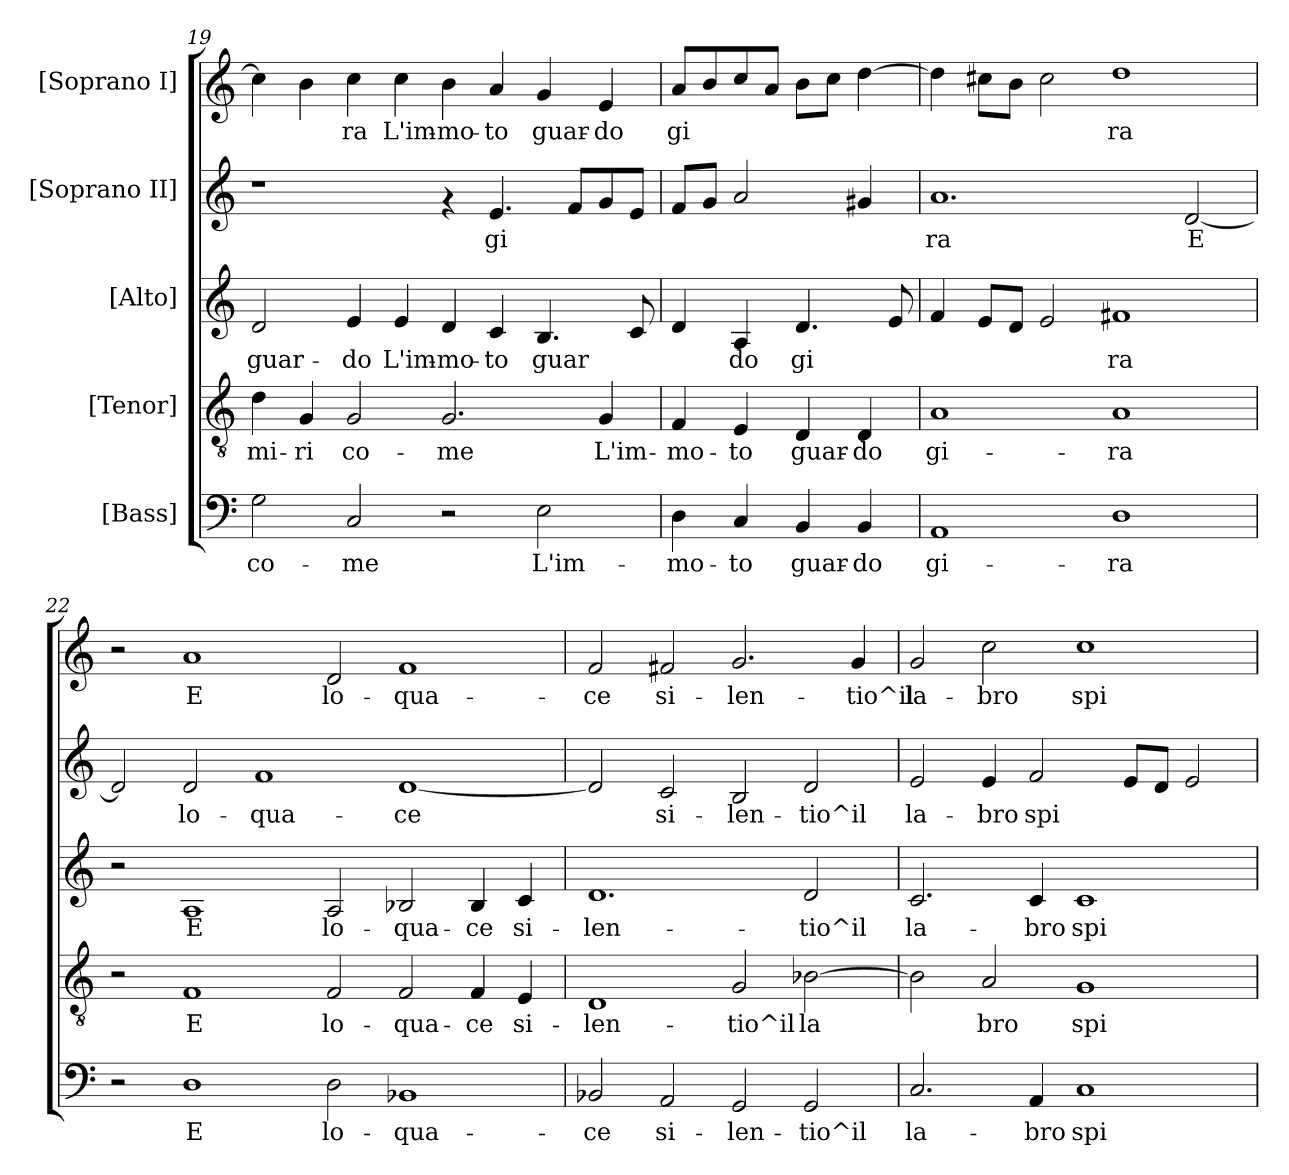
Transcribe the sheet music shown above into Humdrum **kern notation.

**kern	**text	**kern	**text	**kern	**text	**kern	**text	**kern	**text
*part5	*part5	*part4	*part4	*part3	*part3	*part2	*part2	*part1	*part1
*staff5	*staff5	*staff4	*staff4	*staff3	*staff3	*staff2	*staff2	*staff1	*staff1
*I"[Bass]	*	*I"[Tenor]	*	*I"[Alto]	*	*I"[Soprano II]	*	*I"[Soprano I]	*
!!LO:PB:g=z
*clefF4	*	*clefGv2	*	*clefG2	*	*clefG2	*	*clefG2	*
*k[]	*	*k[]	*	*k[]	*	*k[]	*	*k[]	*
*C:	*	*C:	*	*C:	*	*C:	*	*C:	*
=19	=19	=19	=19	=19	=19	=19	=19	=19	=19
!	!LO:LY:b:cj	!	!LO:LY:b:cj	!	!LO:LY:b:cj	!	!	!	!LO:LY:b:cj
2G\	co-	4d\	-mi-	2d/	guar-	1r	.	4cc\]	--
!	!	!	!LO:LY:b:cj	!	!	!	!	!	!LO:LY:b:cj
.	.	4G/	-ri	.	.	.	.	4b\	--
!	!LO:LY:b:cj	!	!LO:LY:b:cj	!	!LO:LY:b:cj	!	!	!	!LO:LY:b:cj
2C/	-me	2G/	co-	4e/	-do	.	.	4cc\	-ra
!	!	!	!	!	!LO:LY:b:cj	!	!	!	!LO:LY:b:cj
.	.	.	.	4e/	L'im-	.	.	4cc\	L'im-
!	!	!	!LO:LY:b:cj	!	!LO:LY:b:cj	!	!	!	!LO:LY:b:cj
2r	.	2.G/	-me	4d/	-mo-	4rf	.	4b\	-mo-
!	!	!	!	!	!LO:LY:b:cj	!	!LO:LY:b:cj	!	!LO:LY:b:cj
.	.	.	.	4c/	-to	4.e/	gi-	4a/	-to
!	!LO:LY:b:cj	!	!	!	!LO:LY:b:cj	!	!	!	!LO:LY:b:cj
2E\	L'im-	.	.	4.B/	guar-	.	.	4g/	guar-
!	!	!	!	!	!	!	!LO:LY:b:cj	!	!
.	.	.	.	.	.	8f/L	--	.	.
!	!	!	!LO:LY:b:cj	!	!	!	!LO:LY:b:cj	!	!LO:LY:b:cj
.	.	4G/	L'im-	.	.	8g/	--	4e/	-do
!	!	!	!	!	!LO:LY:b:cj	!	!LO:LY:b:cj	!	!
.	.	.	.	8c/	--	8e/J	--	.	.
=20	=20	=20	=20	=20	=20	=20	=20	=20	=20
!	!LO:LY:b:cj	!	!LO:LY:b:cj	!	!LO:LY:b:cj	!	!LO:LY:b:cj	!	!LO:LY:b:cj
4D\	-mo-	4F/	-mo-	4d/	--	8f/L	--	8a/L	gi-
!	!	!	!	!	!	!	!LO:LY:b:cj	!	!LO:LY:b:cj
.	.	.	.	.	.	8g/J	--	8b/	--
!	!LO:LY:b:cj	!	!LO:LY:b:cj	!	!LO:LY:b:cj	!	!LO:LY:b:cj	!	!LO:LY:b:cj
4C/	-to	4E/	-to	4A/	-do	2a/	--	8cc/	--
!	!	!	!	!	!	!	!	!	!LO:LY:b:cj
.	.	.	.	.	.	.	.	8a/J	--
!	!LO:LY:b:cj	!	!LO:LY:b:cj	!	!LO:LY:b:cj	!	!	!	!LO:LY:b:cj
4BB/	guar-	4D/	guar-	4.d/	gi-	.	.	8b\L	--
!	!	!	!	!	!	!	!	!	!LO:LY:b:cj
.	.	.	.	.	.	.	.	8cc\J	--
!	!LO:LY:b:cj	!	!LO:LY:b:cj	!	!	!	!LO:LY:b:cj	!	!LO:LY:b:cj
4BB/	-do	4D/	-do	.	.	4g#X/	--	[>4dd\	--
!	!	!	!	!	!LO:LY:b:cj	!	!	!	!
.	.	.	.	8e/	--	.	.	.	.
=21	=21	=21	=21	=21	=21	=21	=21	=21	=21
!	!LO:LY:b:cj	!	!LO:LY:b:cj	!	!LO:LY:b:cj	!	!LO:LY:b:cj	!	!LO:LY:b:cj
1AA	gi-	1A	gi-	4f/	--	1.a	-ra	4dd\]	--
!	!	!	!	!	!LO:LY:b:cj	!	!	!	!LO:LY:b:cj
.	.	.	.	8e/L	--	.	.	8cc#X\L	--
!	!	!	!	!	!LO:LY:b:cj	!	!	!	!LO:LY:b:cj
.	.	.	.	8d/J	--	.	.	8b\J	--
!	!	!	!	!	!LO:LY:b:cj	!	!	!	!LO:LY:b:cj
.	.	.	.	2e/	--	.	.	2cc#\	--
!	!LO:LY:b:cj	!	!LO:LY:b:cj	!	!LO:LY:b:cj	!	!	!	!LO:LY:b:cj
1D	-ra	1A	-ra	1f#X	-ra	.	.	1dd	-ra
!	!	!	!	!	!	!	!LO:LY:b:cj	!	!
.	.	.	.	.	.	[>2d/	E	.	.
!!LO:PB:g=z
=22	=22	=22	=22	=22	=22	=22	=22	=22	=22
!	!	!	!	!	!	!	!LO:LY:b:cj	!	!
2r	.	2r	.	2r	.	2d/]	.	2r	.
!	!LO:LY:b:cj	!	!LO:LY:b:cj	!	!LO:LY:b:cj	!	!LO:LY:b:cj	!	!LO:LY:b:cj
1D	E	1F	E	1A	E	2d/	lo-	1a	E
!	!	!	!	!	!	!	!LO:LY:b:cj	!	!
.	.	.	.	.	.	1f	-qua-	.	.
!	!LO:LY:b:cj	!	!LO:LY:b:cj	!	!LO:LY:b:cj	!	!	!	!LO:LY:b:cj
2D\	lo-	2F/	lo-	2A/	lo-	.	.	2d/	lo-
!	!LO:LY:b:cj	!	!LO:LY:b:cj	!	!LO:LY:b:cj	!	!LO:LY:b:cj	!	!LO:LY:b:cj
1BB-X	-qua-	2F/	-qua-	2B-X/	-qua-	[<1d	-ce	1f	-qua-
!	!	!	!LO:LY:b:cj	!	!LO:LY:b:cj	!	!	!	!
.	.	4F/	-ce	4B-/	-ce	.	.	.	.
!	!	!	!LO:LY:b:cj	!	!LO:LY:b:cj	!	!	!	!
.	.	4E/	si-	4c/	si-	.	.	.	.
=23	=23	=23	=23	=23	=23	=23	=23	=23	=23
!	!LO:LY:b:cj	!	!LO:LY:b:cj	!	!LO:LY:b:cj	!	!LO:LY:b:cj	!	!LO:LY:b:cj
2BB-X/	-ce	1D	-len-	1.d	-len-	2d/]	.	2f/	-ce
!	!LO:LY:b:cj	!	!	!	!	!	!LO:LY:b:cj	!	!LO:LY:b:cj
2AA/	si-	.	.	.	.	2c/	si-	2f#X/	si-
!	!LO:LY:b:cj	!	!LO:LY:b:cj	!	!	!	!LO:LY:b:cj	!	!LO:LY:b:cj
2GG/	-len-	2G/	-tio^il	.	.	2B/	-len-	2.g/	-len-
!	!LO:LY:b:cj	!	!LO:LY:b:cj	!	!LO:LY:b:cj	!	!LO:LY:b:cj	!	!
2GG/	-tio^il	[>2B-X\	la-	2d/	-tio^il	2d/	-tio^il	.	.
!	!	!	!	!	!	!	!	!	!LO:LY:b:cj
.	.	.	.	.	.	.	.	4g/	-tio^il
=24	=24	=24	=24	=24	=24	=24	=24	=24	=24
!	!LO:LY:b:cj	!	!LO:LY:b:cj	!	!LO:LY:b:cj	!	!LO:LY:b:cj	!	!LO:LY:b:cj
2.C/	la-	2B-\]	--	2.c/	la-	2e/	la-	2g/	la-
!	!	!	!LO:LY:b:cj	!	!	!	!LO:LY:b:cj	!	!LO:LY:b:cj
.	.	2A/	-bro	.	.	4e/	-bro	2cc\	-bro
!	!LO:LY:b:cj	!	!	!	!LO:LY:b:cj	!	!LO:LY:b:cj	!	!
4AA/	-bro	.	.	4c/	-bro	2f/	spi-	.	.
!	!LO:LY:b:cj	!	!LO:LY:b:cj	!	!LO:LY:b:cj	!	!	!	!LO:LY:b:cj
1C	spi-	1G	spi-	1c	spi-	.	.	1cc	spi-
!	!	!	!	!	!	!	!LO:LY:b:cj	!	!
.	.	.	.	.	.	8e/L	--	.	.
!	!	!	!	!	!	!	!LO:LY:b:cj	!	!
.	.	.	.	.	.	8d/J	--	.	.
!	!	!	!	!	!	!	!LO:LY:b:cj	!	!
.	.	.	.	.	.	2e/	--	.	.
=	=	=	=	=	=	=	=	=	=
*-	*-	*-	*-	*-	*-	*-	*-	*-	*-
